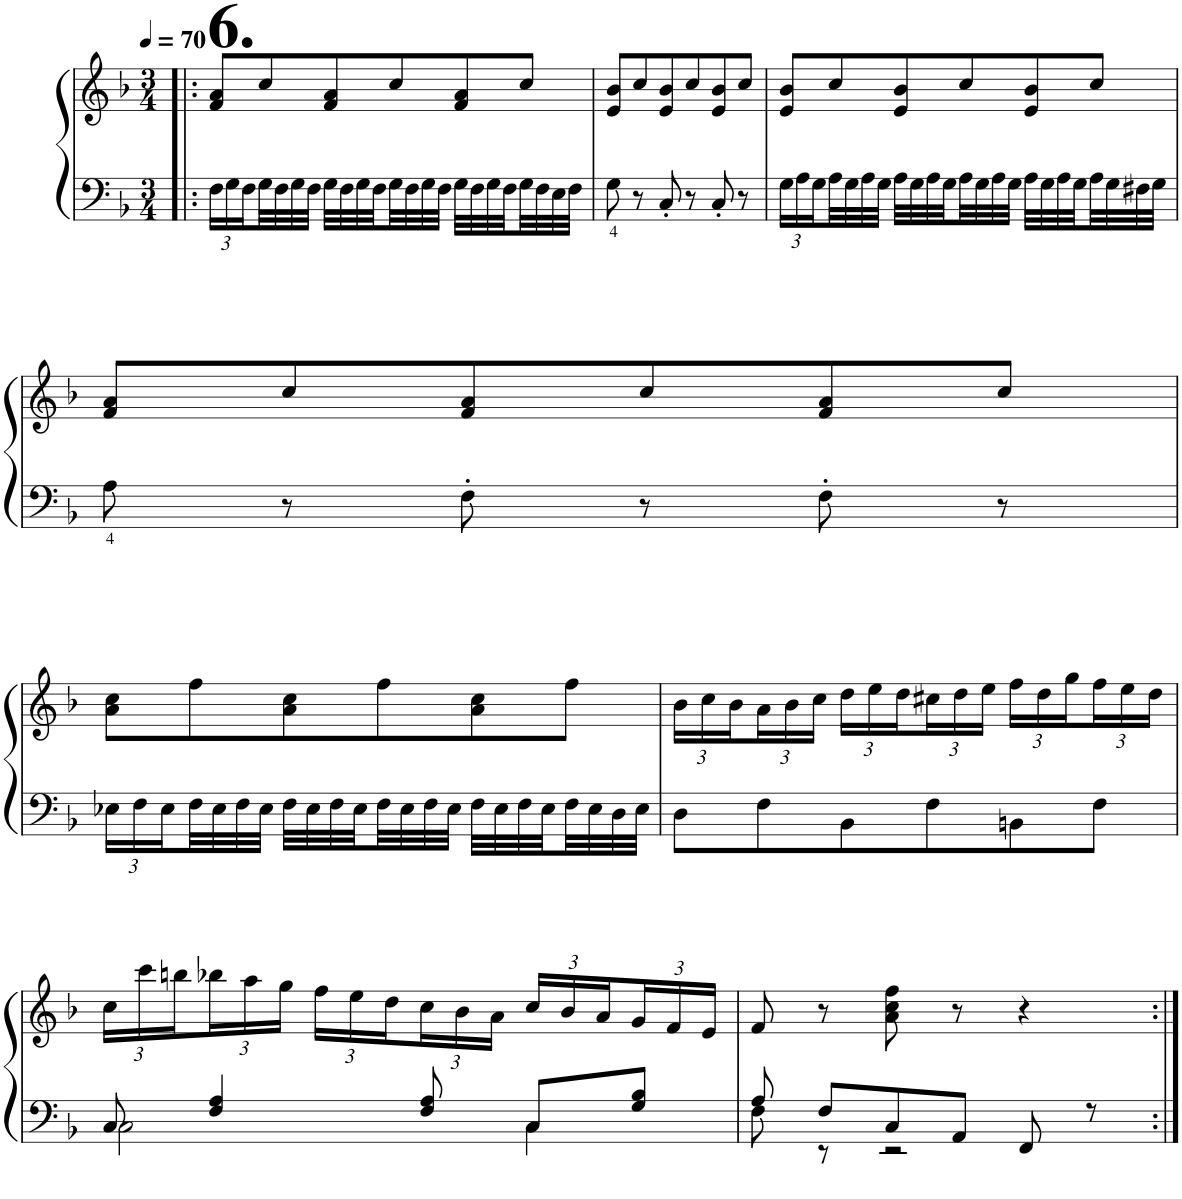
**kern	**kern
*part1	*part1
*staff2	*staff1
*I"Piano	*
*I'Pno.	*
!!LO:PB:g=z
*clefF4	*clefG2
*k[b-]	*k[b-]
*M3/4	*M3/4
*MM70	*MM70
*Xbrackettup	*
=40!|:	=40!|:
!	!LO:TX:a:B:t=6.
24F\LL	8f/ 8a/L
24G\	.
24F\	.
32G\L	8cc/
32F\	.
32G\	.
32F\JJJ	.
32G\LLL	8f/ 8a/
32F\	.
32G\	.
32F\	.
32G\	8cc/
32F\	.
32G\	.
32F\JJJ	.
32G\LLL	8f/ 8a/
32F\	.
32G\	.
32F\	.
32G\	8cc/J
32F\	.
32E\	.
32F\JJJ	.
=41	=41
8G\	8e/ 8b-/L
8r	8cc/
8C'/	8e/ 8b-/
8r	8cc/
8C'/	8e/ 8b-/
8r	8cc/J
=42	=42
24G\LL	8e/ 8b-/L
24A\	.
24G\	.
32A\L	8cc/
32G\	.
32A\	.
32G\JJJ	.
32A\LLL	8e/ 8b-/
32G\	.
32A\	.
32G\	.
32A\	8cc/
32G\	.
32A\	.
32G\JJJ	.
32A\LLL	8e/ 8b-/
32G\	.
32A\	.
32G\	.
32A\	8cc/J
32G\	.
32F#X\	.
32G\JJJ	.
!!LO:LB:g=z
=43	=43
8A\	8f/ 8a/L
8r	8cc/
8F'\	8f/ 8a/
8r	8cc/
8F'\	8f/ 8a/
8r	8cc/J
!!LO:LB:g=z
=44	=44
24E-X\LL	8a\ 8cc\L
24F\	.
24E-\	.
32F\L	8ff\
32E-\	.
32F\	.
32E-\JJJ	.
32F\LLL	8a\ 8cc\
32E-\	.
32F\	.
32E-\	.
32F\	8ff\
32E-\	.
32F\	.
32E-\JJJ	.
32F\LLL	8a\ 8cc\
32E-\	.
32F\	.
32E-\	.
32F\	8ff\J
32E-\	.
32D\	.
32E-\JJJ	.
=45	=45
*	*Xbrackettup
8D\L	24b-\LL
.	24cc\
.	24b-\
8F\	24a\
.	24b-\
.	24cc\JJ
8BB-\	24dd\LL
.	24ee\
.	24dd\
8F\	24cc#X\
.	24dd\
.	24ee\JJ
8BBn\	24ff\LL
.	24dd\
.	24gg\
8F\J	24ff\
.	24ee\
.	24dd\JJ
!!LO:LB:g=z
=46	=46
*^	*
8C/	2C\	24cc\LL
.	.	24ccc\
.	.	24bbn\
4F/ 4A/	.	24bb-X\
.	.	24aa\
.	.	24gg\JJ
.	.	24ff\LL
.	.	24ee\
.	.	24dd\
8F/ 8A/	.	24cc\
.	.	24b-\
.	.	24a\JJ
8C/L	4C\	24cc/LL
.	.	24b-/
.	.	24a/
8G/ 8B-/J	.	24g/
.	.	24f/
.	.	24e/JJ
=47	=47	=47
8A/	8F\	8f/
8F/L	8r	8r
8C/	2r	8a\ 8cc\ 8ff\
8AA/J	.	8r
8FF/	.	4r
8r	.	.
*v	*v	*
=:|!	=:|!
*-	*-
